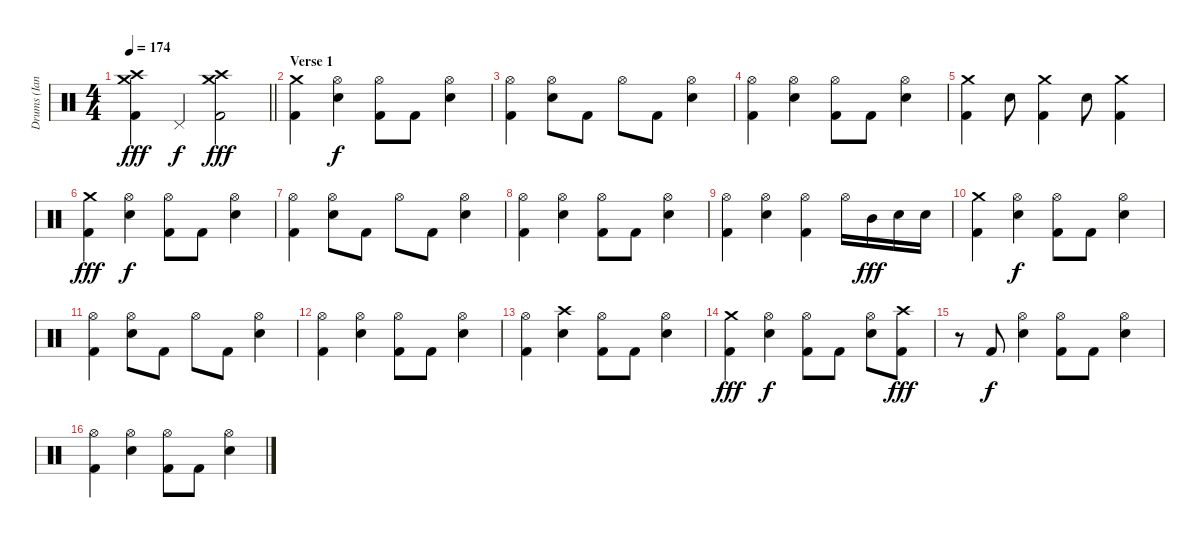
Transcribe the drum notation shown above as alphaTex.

\track ("Drums (Ian Paice)" "Drums (Ian") {instrument percussion}
\staff {score}
\articulation defaults
\ts (4 4)
\tempo 174
\clef neutral
\barLineRight lightlight
\ks c
("Crash medium (hit)" "Crash high (hit)" "Kick (hit) 2").4{dy fff volume 16} "Pedal Hi-Hat (hit)".4{dy f} ("Crash medium (hit)" "Crash high (hit)" "Kick (hit) 2").2{dy fff} |
\section ("" "Verse 1")
("Crash medium (hit)" "Kick (hit) 2").4 ("Hi-Hat (open)" "Electric Snare (hit)").4{dy f} ("Hi-Hat (open)" "Kick (hit) 2").8 "Kick (hit) 2".8 ("Hi-Hat (open)" "Electric Snare (hit)").4 |
("Hi-Hat (open)" "Kick (hit) 2").4 ("Hi-Hat (open)" "Electric Snare (hit)").8 "Kick (hit) 2".8 "Hi-Hat (open)".8 "Kick (hit) 2".8 ("Hi-Hat (open)" "Electric Snare (hit)").4 |
("Hi-Hat (open)" "Kick (hit) 2").4 ("Hi-Hat (open)" "Electric Snare (hit)").4 ("Hi-Hat (open)" "Kick (hit) 2").8 "Kick (hit) 2".8 ("Hi-Hat (open)" "Electric Snare (hit)").4 |
("Crash medium (hit)" "Kick (hit) 2").4 "Electric Snare (hit)".8 ("Crash medium (hit)" "Kick (hit) 2").4 "Electric Snare (hit)".8 ("Crash medium (hit)" "Kick (hit) 2").4 |
("Crash medium (hit)" "Kick (hit) 2").4{dy fff} ("Hi-Hat (open)" "Electric Snare (hit)").4{dy f} ("Hi-Hat (open)" "Kick (hit) 2").8 "Kick (hit) 2".8 ("Hi-Hat (open)" "Electric Snare (hit)").4 |
("Hi-Hat (open)" "Kick (hit) 2").4 ("Hi-Hat (open)" "Electric Snare (hit)").8 "Kick (hit) 2".8 "Hi-Hat (open)".8 "Kick (hit) 2".8 ("Hi-Hat (open)" "Electric Snare (hit)").4 |
("Hi-Hat (open)" "Kick (hit) 2").4 ("Hi-Hat (open)" "Electric Snare (hit)").4 ("Hi-Hat (open)" "Kick (hit) 2").8 "Kick (hit) 2".8 ("Hi-Hat (open)" "Electric Snare (hit)").4 |
("Hi-Hat (open)" "Kick (hit) 2").4 ("Hi-Hat (open)" "Electric Snare (hit)").4 ("Hi-Hat (open)" "Kick (hit) 2").4 "Hi-Hat (open)".16 "Mid Tom (hit)".16{dy fff} "Electric Snare (hit)".16 "Electric Snare (hit)".16 |
("Crash medium (hit)" "Kick (hit) 2").4 ("Hi-Hat (open)" "Electric Snare (hit)").4{dy f} ("Hi-Hat (open)" "Kick (hit) 2").8 "Kick (hit) 2".8 ("Hi-Hat (open)" "Electric Snare (hit)").4 |
("Hi-Hat (open)" "Kick (hit) 2").4 ("Hi-Hat (open)" "Electric Snare (hit)").8 "Kick (hit) 2".8 "Hi-Hat (open)".8 "Kick (hit) 2".8 ("Hi-Hat (open)" "Electric Snare (hit)").4 |
("Hi-Hat (open)" "Kick (hit) 2").4 ("Hi-Hat (open)" "Electric Snare (hit)").4 ("Hi-Hat (open)" "Kick (hit) 2").8 "Kick (hit) 2".8 ("Hi-Hat (open)" "Electric Snare (hit)").4 |
("Hi-Hat (open)" "Kick (hit) 2").4 ("Crash high (hit)" "Electric Snare (hit)").4 ("Hi-Hat (open)" "Kick (hit) 2").8 "Kick (hit) 2".8 ("Hi-Hat (open)" "Electric Snare (hit)").4 |
("Crash medium (hit)" "Kick (hit) 2").4{dy fff} ("Hi-Hat (open)" "Electric Snare (hit)").4{dy f} ("Hi-Hat (open)" "Kick (hit) 2").8 "Kick (hit) 2".8 ("Hi-Hat (open)" "Electric Snare (hit)").8 ("Crash high (hit)" "Kick (hit) 2").8{dy fff} |
r.8 "Kick (hit) 2".8{dy f} ("Hi-Hat (open)" "Electric Snare (hit)").4 ("Hi-Hat (open)" "Kick (hit) 2").8 "Kick (hit) 2".8 ("Hi-Hat (open)" "Electric Snare (hit)").4 |
("Hi-Hat (open)" "Kick (hit) 2").4 ("Hi-Hat (open)" "Electric Snare (hit)").4 ("Hi-Hat (open)" "Kick (hit) 2").8 "Kick (hit) 2".8 ("Hi-Hat (open)" "Electric Snare (hit)").4
